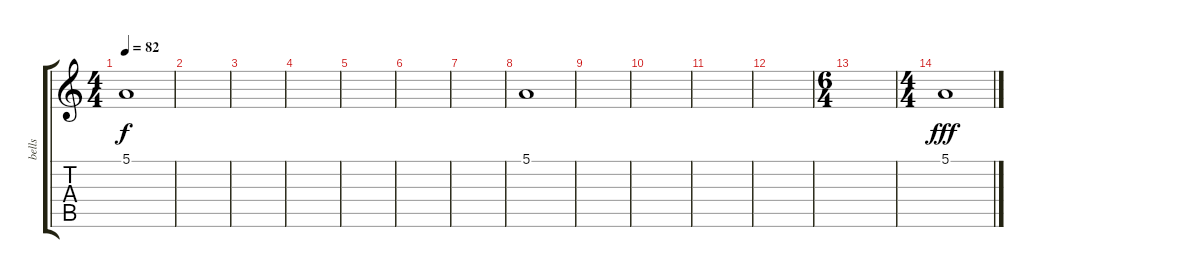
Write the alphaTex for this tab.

\track ("bells" "bells") {instrument tubularbells}
\staff {score tabs}
\tuning (E4 B3 G3 D3 A2 E2) {hide}
\ts (4 4)
\tempo 82
\clef g2
\ks c
5.1.1{dy f instrument tubularbells} |
|
|
|
|
|
|
5.1.1 |
|
|
|
|
\ts (6 4)
|
\ts (4 4)
5.1.1{dy fff}
